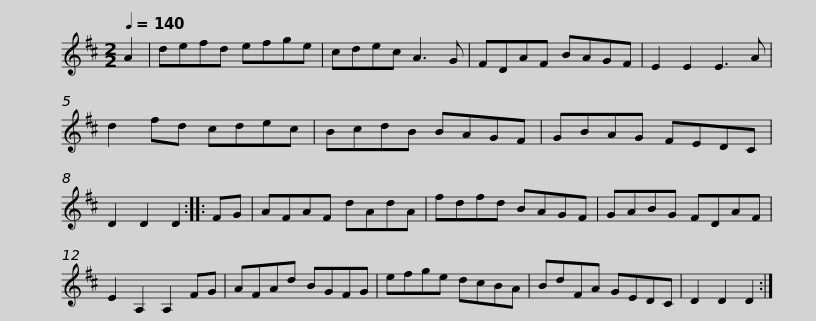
X:1
L:1/8
Q:1/4=140
M:2/2
I:linebreak $
K:D
V:1 treble
V:1
 A2 | defd efge | cdec A3 G | FDAF BAGF | E2 E2 E3 A | %5
 d2 fd cdec | BcdB BAGF |$ GBAG FEDC | D2 D2 D2 :: FG | %10
 AFAF dAdA | fdfd BAGF | GABG FDAF | E2 A,2 A,2 FG |$ AFAd BGFG | %15
 efge dcBA | BdFA GEDC | D2 D2 D2 :| %18
